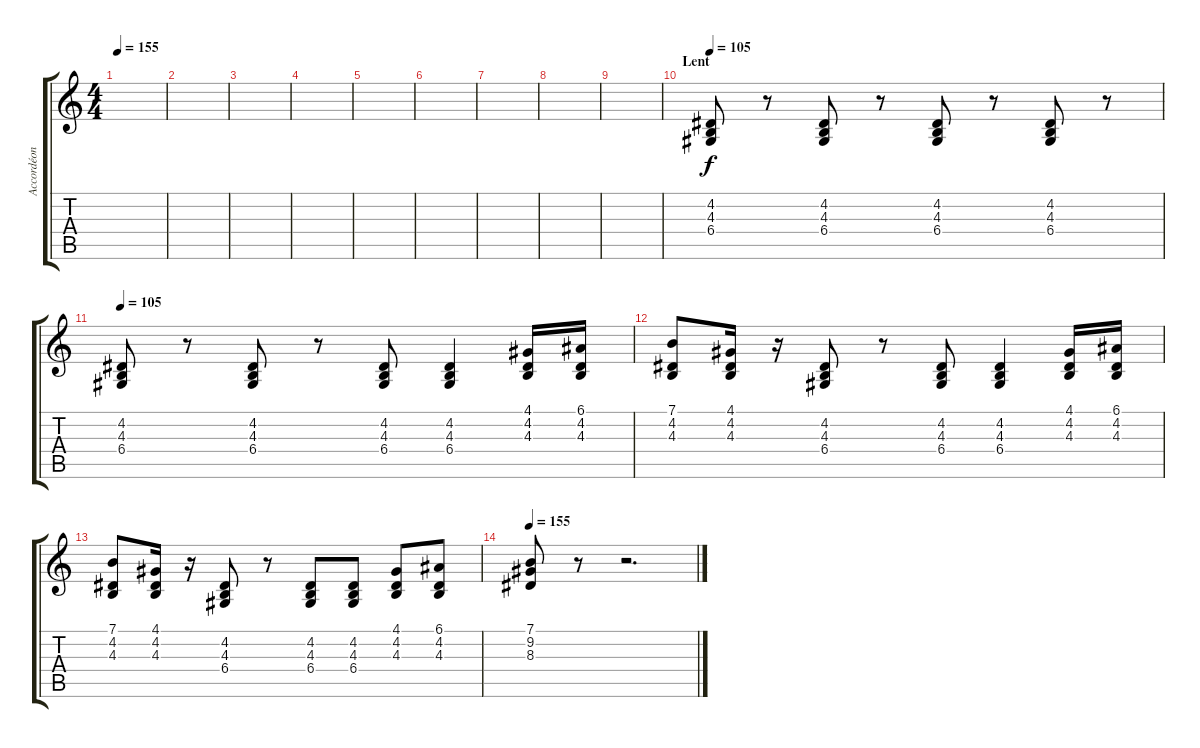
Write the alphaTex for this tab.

\track ("Accordéon" "Accordéon") {instrument tangoaccordion}
\staff {score tabs}
\tuning (E4 B3 G3 D3 A2 E2) {hide}
\ts (4 4)
\tempo 155
\clef g2
\ks c
|
|
|
|
|
|
|
|
|
\section ("" "Lent")
\tempo 105
(4.2 4.3 6.4).8 r.8 (4.2 4.3 6.4).8 r.8 (4.2 4.3 6.4).8 r.8 (4.2 4.3 6.4).8 r.8 |
\tempo 105
(4.2 4.3 6.4).8 r.8 (4.2 4.3 6.4).8 r.8 (4.2 4.3 6.4).8 (4.2 4.3 6.4).4 (4.1 4.2 4.3).16 (6.1 4.2 4.3).16 |
(7.1 4.2 4.3).8 (4.1 4.2 4.3).16 r.16 (4.2 4.3 6.4).8 r.8 (4.2 4.3 6.4).8 (4.2 4.3 6.4).4 (4.1 4.2 4.3).16 (6.1 4.2 4.3).16 |
(7.1 4.2 4.3).8 (4.1 4.2 4.3).16 r.16 (4.2 4.3 6.4).8 r.8 (4.2 4.3 6.4).8 (4.2 4.3 6.4).8 (4.1 4.2 4.3).8 (6.1 4.2 4.3).8 |
\tempo 155
(7.1 9.2 8.3).8 r.8 r.2{d}
